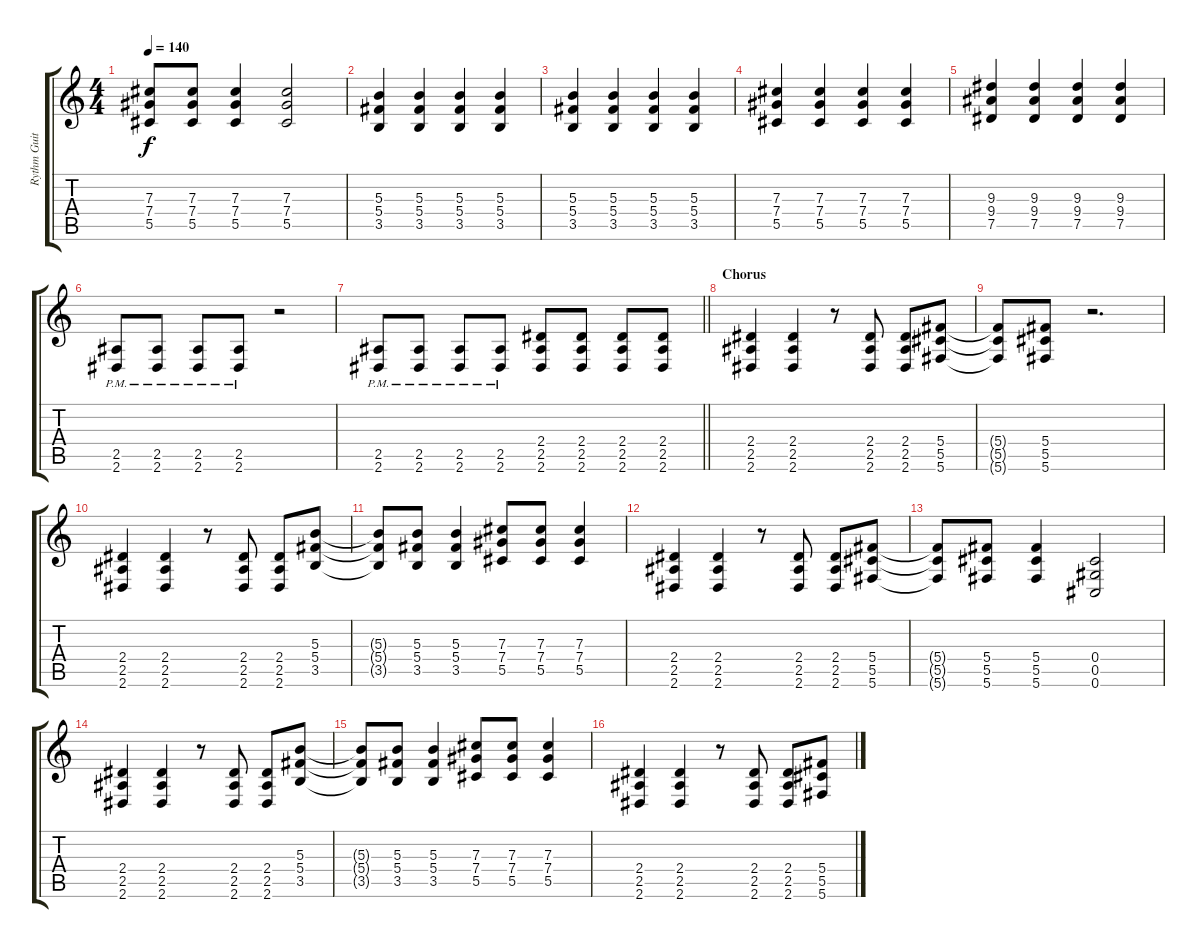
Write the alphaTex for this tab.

\track ("Rythm Guitar" "Rythm Guit") {instrument overdrivenguitar}
\staff {score tabs}
\tuning (Eb4 Bb3 Gb3 Db3 Ab2 Db2) {hide}
\ts (4 4)
\tempo 140
\clef g2
\ks c
(7.3{t} 7.4{t} 5.5{t}).8{dy f} (7.3 7.4 5.5).8 (7.3 7.4 5.5).4 (7.3 7.4 5.5).2 |
(5.3 5.4 3.5).4 (5.3 5.4 3.5).4 (5.3 5.4 3.5).4 (5.3 5.4 3.5).4 |
(5.3 5.4 3.5).4 (5.3 5.4 3.5).4 (5.3 5.4 3.5).4 (5.3 5.4 3.5).4 |
(7.3 7.4 5.5).4 (7.3 7.4 5.5).4 (7.3 7.4 5.5).4 (7.3 7.4 5.5).4 |
(9.3 9.4 7.5).4 (9.3 9.4 7.5).4 (9.3 9.4 7.5).4 (9.3 9.4 7.5).4 |
(2.5{pm} 2.6{pm}).8 (2.5{pm} 2.6{pm}).8 (2.5{pm} 2.6{pm}).8 (2.5{pm} 2.6{pm}).8 r.2 |
\barLineRight lightlight
(2.5{pm} 2.6{pm}).8 (2.5{pm} 2.6{pm}).8 (2.5{pm} 2.6{pm}).8 (2.5{pm} 2.6{pm}).8 (2.4 2.5 2.6).8 (2.4 2.5 2.6).8 (2.4 2.5 2.6).8 (2.4 2.5 2.6).8 |
\section ("" "Chorus")
(2.4 2.5 2.6).4 (2.4 2.5 2.6).4 r.8 (2.4 2.5 2.6).8 (2.4 2.5 2.6).8 (5.4 5.5 5.6).8 |
(5.4{t} 5.5{t} 5.6{t}).8 (5.4 5.5 5.6).8 r.2{d} |
(2.4 2.5 2.6).4 (2.4 2.5 2.6).4 r.8 (2.4 2.5 2.6).8 (2.4 2.5 2.6).8 (5.3 5.4 3.5).8 |
(5.3{t} 5.4{t} 3.5{t}).8 (5.3 5.4 3.5).8 (5.3 5.4 3.5).4 (7.3 7.4 5.5).8 (7.3 7.4 5.5).8 (7.3 7.4 5.5).4 |
(2.4 2.5 2.6).4 (2.4 2.5 2.6).4 r.8 (2.4 2.5 2.6).8 (2.4 2.5 2.6).8 (5.4 5.5 5.6).8 |
(5.4{t} 5.5{t} 5.6{t}).8 (5.4 5.5 5.6).8 (5.4 5.5 5.6).4 (0.4 0.5 0.6).2 |
(2.4 2.5 2.6).4 (2.4 2.5 2.6).4 r.8 (2.4 2.5 2.6).8 (2.4 2.5 2.6).8 (5.3 5.4 3.5).8 |
(5.3{t} 5.4{t} 3.5{t}).8 (5.3 5.4 3.5).8 (5.3 5.4 3.5).4 (7.3 7.4 5.5).8 (7.3 7.4 5.5).8 (7.3 7.4 5.5).4 |
(2.4 2.5 2.6).4 (2.4 2.5 2.6).4 r.8 (2.4 2.5 2.6).8 (2.4 2.5 2.6).8 (5.4 5.5 5.6).8
